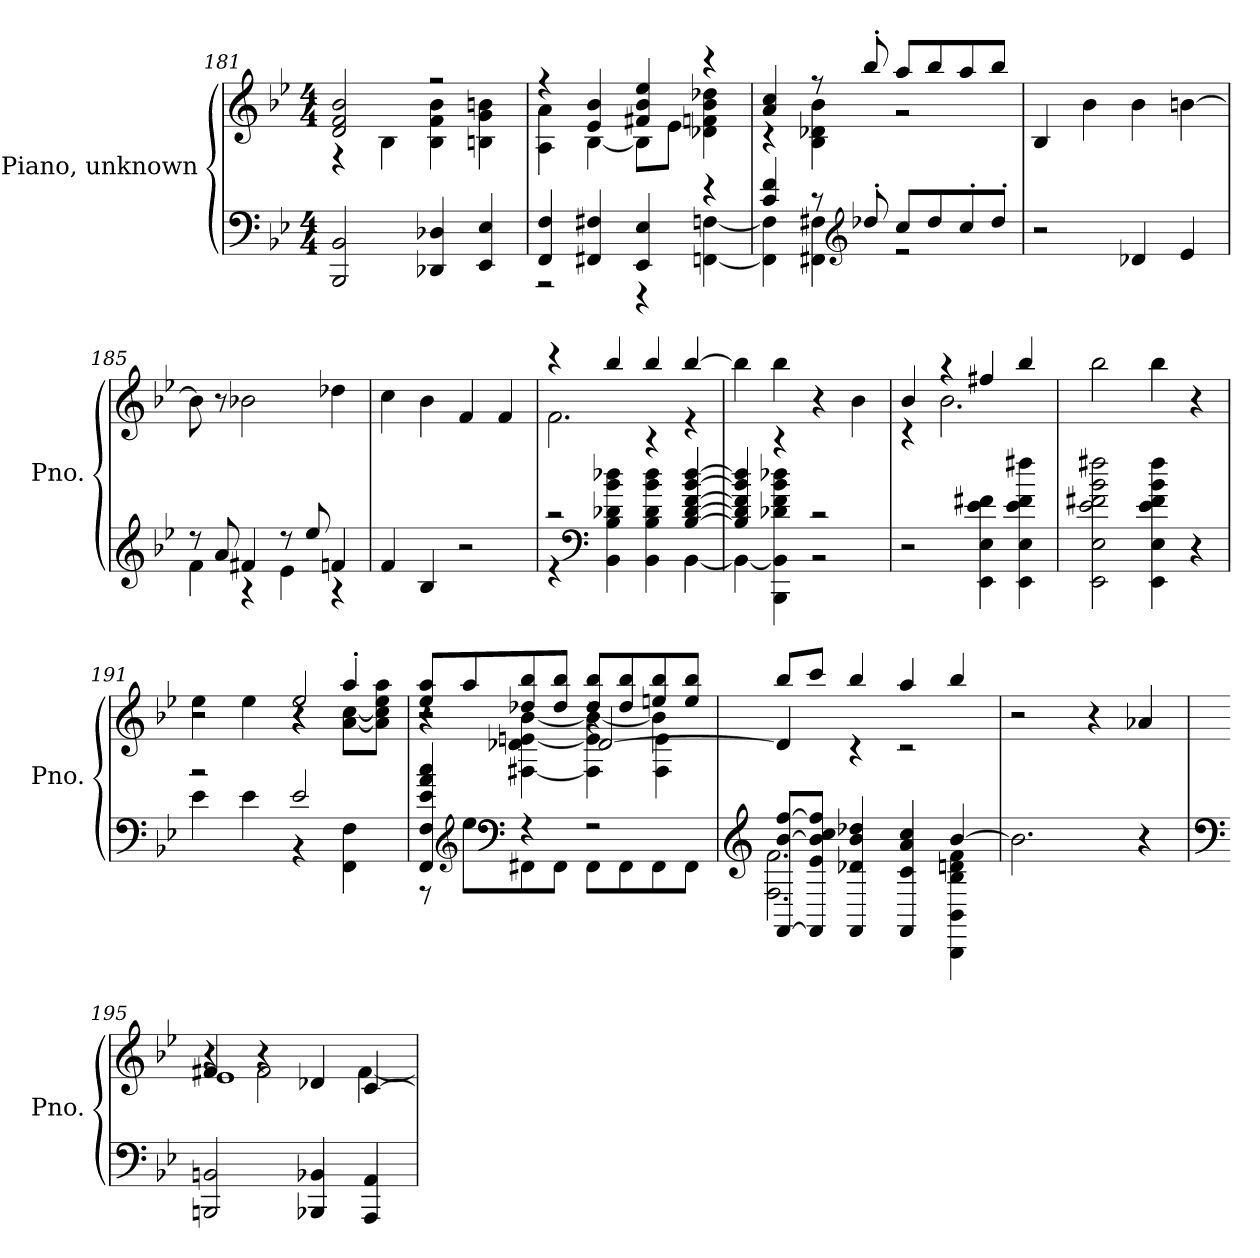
**kern	**kern
*part1	*part1
*staff2	*staff1
*I"Piano, unknown	*
*I'Pno.	*
*clefF4	*clefG2
*k[b-e-]	*k[b-e-]
*M4/4	*M4/4
=181	=181
*	*^
2BBB-/ 2BB-/	2d/ 2f/ 2b-/	4r
.	.	4B-\
4DD-X/ 4D-X/	2r	4B-\ 4f\ 4b-\
4EE-/ 4E-/	.	4Bn\ 4g\ 4bn\
=182	=182	=182
*^	*	*
4FF/ 4F/	2r	4r	4A\ 4a\
4FF#X/ 4F#X/	.	4e-/ 4b-/	[4B-\
4EE-/ 4E-/	4r	4f#X/ 4b-/ 4ee-/	8B-\L]
.	.	.	8e-\J
4r	[4FFn\ [4Fn\	4r	4d-X\ 4fn\ 4b-\ 4dd-X\
=183	=183	=183	=183
4c/ 4f/	4FF\] 4F\]	4a/ 4cc/	4r
8r	4FF#X\ 4F#X\	8r	4B-\ 4d-X\ 4b-\
*clefG2	*	*	*
8dd-X'/	.	8bb-'/	.
8cc/L	2r	8aa/L	2r
8dd-/	.	8bb-/	.
8cc'/	.	8aa/	.
8dd-'/J	.	8bb-/J	.
*v	*v	*	*
*	*v	*v
=184	=184
2r	4B-/
.	4b-\
4d-X/	4b-\
4e-/	[4bn\
!!LO:LB:g=z
=185	=185
*^	*
8r	4f\	8b\]
8a/	.	8r
4f#X/	4r	2b-X\
8r	4e-\	.
8ee-/	.	.
4fn/	4r	4dd-X\
*v	*v	*
=186	=186
4f/	4cc\
4B-/	4b-\
2r	4f/
.	4f/
=187	=187
*^	*^
2r	4r	4r	2.f\
*clefF4	*	*	*
.	4BB-\ 4B-\ 4d-X\ 4b-\ 4dd-X\	4bb-/	.
4r	4BB-\ 4B-\ 4d-\ 4b-\ 4dd-\	4bb-/	.
[4B-/ [4d-/ [4f/ [4b-/ [4dd-/	[4BB-\	[4bb-/	4r
*	*	*v	*v
=188	=188	=188
4B-/] 4d-/] 4f/] 4b-/] 4dd-/]	4BB-\_	4bb-\]
4r	4BBB-\ 4BB-\] 4d-X\ 4f\ 4b-\ 4dd-X\	4bb-\
2r	2r	4r
.	.	4b-\
*v	*v	*
=189	=189
*	*^
2r	4b-/	4r
.	4r	2.b-\
4EE-\ 4E-\ 4e-\ 4f#X\	4ff#X/	.
4EE-\ 4E-\ 4e-\ 4f#\ 4ff#X\	4bb-/	.
*	*v	*v
=190	=190
2EE-\ 2E-\ 2e-\ 2f#X\ 2b-\ 2ff#X\	2bb-\
4EE-\ 4E-\ 4e-\ 4f#\ 4b-\ 4ff#\	4bb-\
4r	4r
!!LO:LB:g=z
=191	=191
*^	*^
*	*	*	*^
2r	4e-\	2r	4ee-\	2r
.	4e-\	.	4ee-\	.
2e-/	4r	4r	4r	2ee-/
.	4FF\ 4F\	4aa'/	[8a\ [8cc\L	.
.	.	.	8a\] 8cc\] 8ee-\ 8aa\J	.
=192	=192	=192	=192	=192
*	*	*	*	*^
4FF/ 4F/ 4e-/ 4a/ 4cc/	8r	8ee-/ 8aa/L	4r	2r	2r
*clefG2	*	*	*	*	*
.	8ee-\L	8aa/	.	.	.
*clefF4	*	*	*	*	*
4r	8FF#X\	8dd-X/ 8bb-/	[4F#X\ 4d-X\ [4en\ [4b-\	.	.
.	8FF#\J	8dd-/ 8bb-/J	.	.	.
2r	8FF#\L	8dd-/ 8bb-/L	4F#\] 4e\] 4b-\_	[2d-/	4r
.	8FF#\	8dd-/ 8bb-/	.	.	.
.	8FF#\	8een/ 8bb-/	4b-\]	.	4F#\ 4e\
.	8FF#\J	8ee/ 8bb-/J	.	.	.
*	*	*v	*v	*v	*v
=193	=193	=193
*clefG2	*	*
*	*	*^
[8FF/ [8b-/ [8ff/L	2.F\ 2.f\	8bb-/L	4d-/]
8FF/] 8e-/ 8b-/] 8cc/ 8ff/]J	.	8ccc/J	.
4FF/ 4d-X/ 4b-/ 4dd-X/	.	4bb-/	4r
4FF/ 4c/ 4a/ 4cc/	.	4aa/	2r
[4b-/	4BBB-\ 4BB-\ 4B-\ 4dn\ 4f\	4bb-/	.
*v	*v	*	*
*	*v	*v
=194	=194
2.b-\]	2r
.	4r
4r	4a-X/
!!LO:PB:g=z
=195	=195
*clefF4	*
*	*^
*	*	*^
2BBBn/ 2BBn/	4f#X/	4r	1e-
.	4r	2f#\	.
4BBB-X/ 4BB-X/	4d-X/	.	.
4AAA/ 4AA/	[4c/	[4f#\	.
*	*v	*v	*v
=	=
*-	*-
